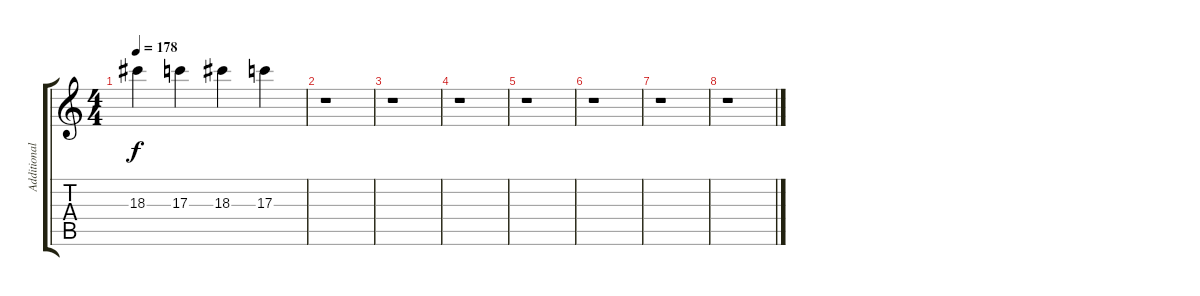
\track ("Additional Guitar" "Additional") {instrument electricguitarmuted}
\staff {score tabs}
\tuning (E4 B3 G3 D3 A2 E2) {hide}
\ts (4 4)
\tempo 178
\clef g2
\ks c
18.3.4{dy f} 17.3.4 18.3.4 17.3.4 |
r.1 |
r.1 |
r.1 |
r.1 |
r.1 |
r.1 |
r.1
